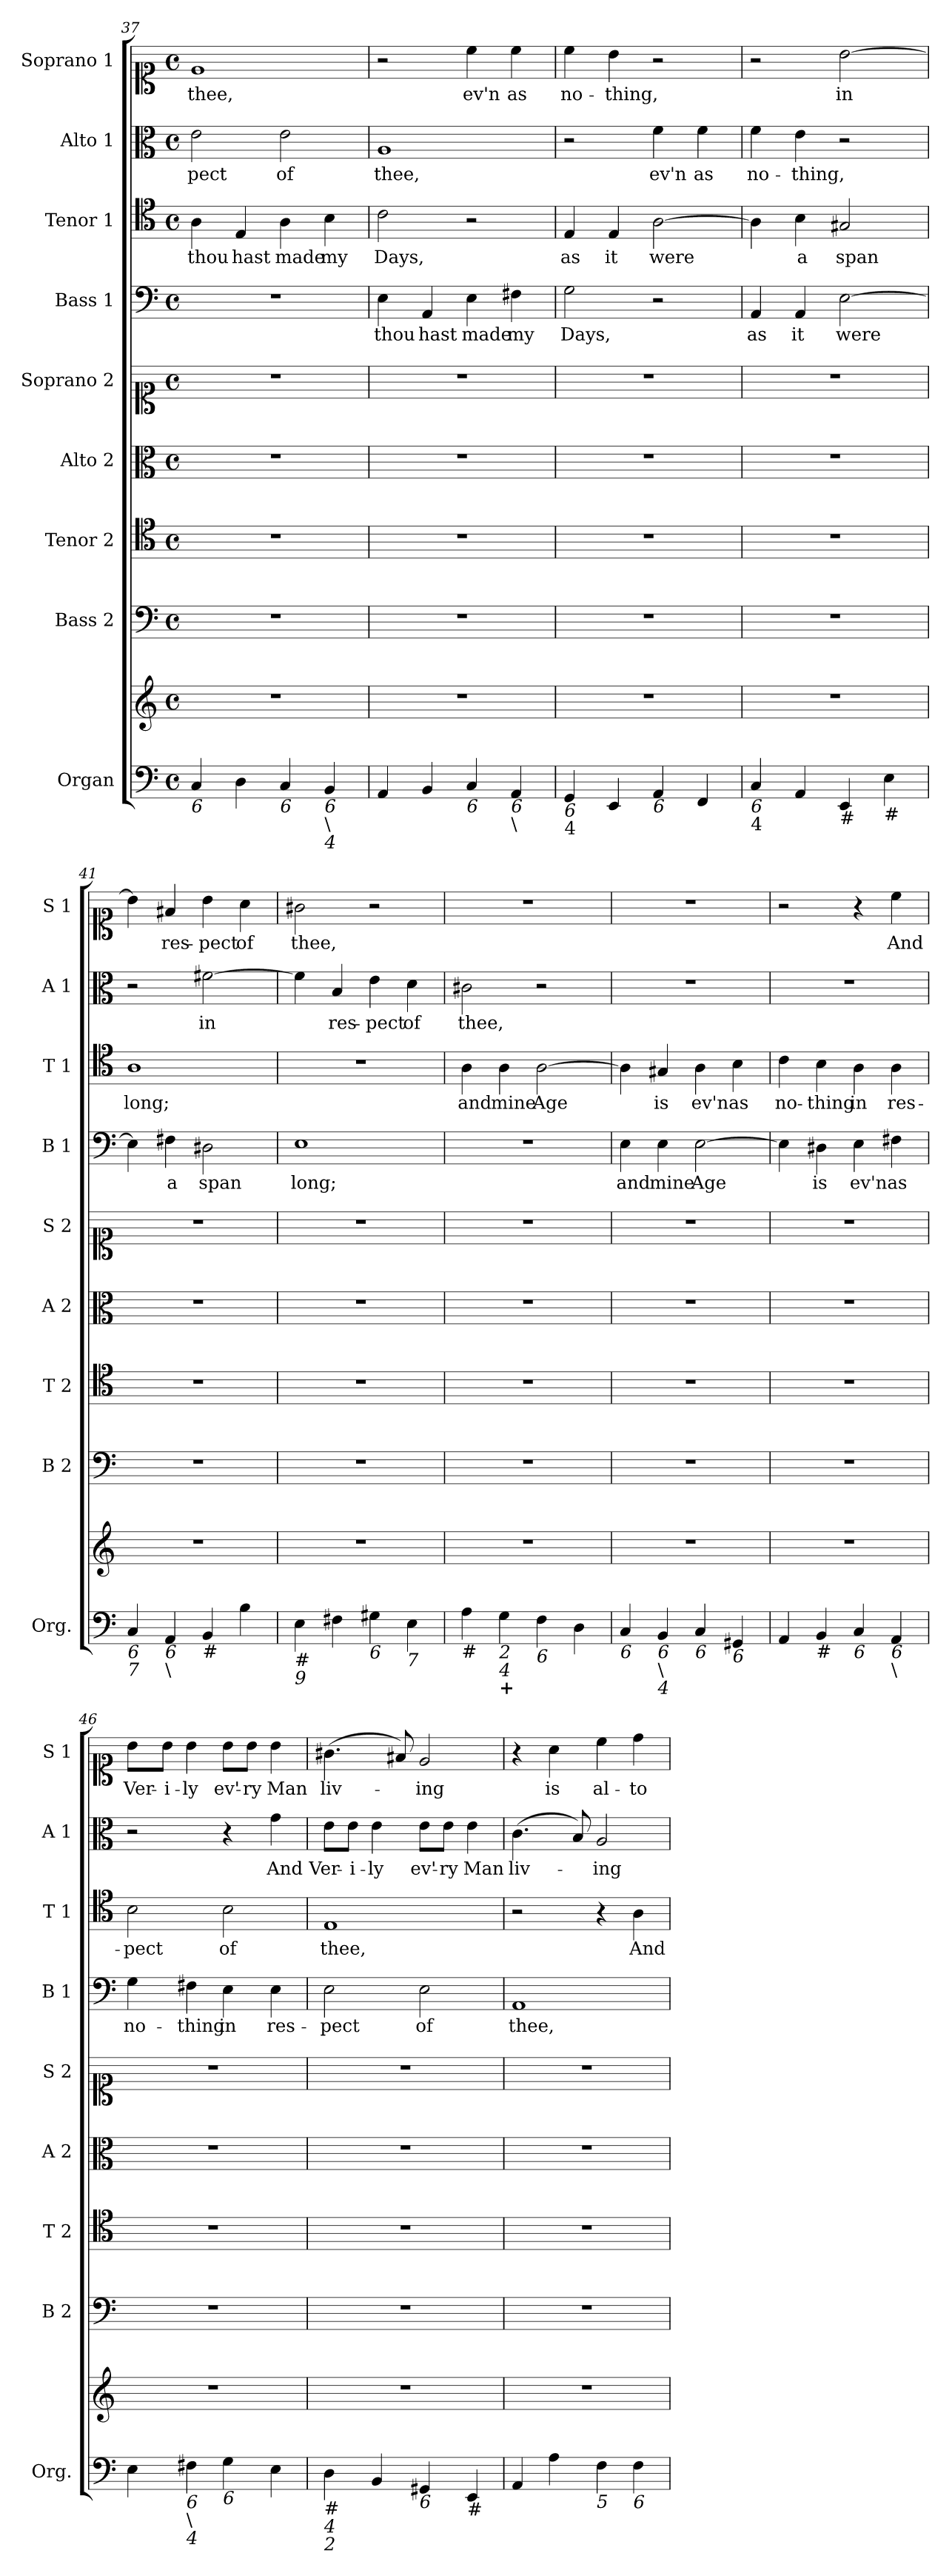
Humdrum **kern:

**kern	**kern	**kern	**kern	**kern	**kern	**kern	**text	**kern	**text	**kern	**text	**kern	**text
*part9	*part9	*part8	*part7	*part6	*part5	*part4	*part4	*part3	*part3	*part2	*part2	*part1	*part1
*staff10	*staff9	*staff8	*staff7	*staff6	*staff5	*staff4	*staff4	*staff3	*staff3	*staff2	*staff2	*staff1	*staff1
*I"Organ	*	*I"Bass 2	*I"Tenor 2	*I"Alto 2	*I"Soprano 2	*I"Bass 1	*	*I"Tenor 1	*	*I"Alto 1	*	*I"Soprano 1	*
*I'Org.	*	*I'B 2	*I'T 2	*I'A 2	*I'S 2	*I'B 1	*	*I'T 1	*	*I'A 1	*	*I'S 1	*
*clefF4	*clefG2	*clefF4	*clefC4	*clefC3	*clefC1	*clefF4	*	*clefC4	*	*clefC3	*	*clefC1	*
*k[]	*k[]	*k[]	*k[]	*k[]	*k[]	*k[]	*	*k[]	*	*k[]	*	*k[]	*
*C:	*C:	*C:	*C:	*C:	*C:	*C:	*	*C:	*	*C:	*	*C:	*
*M4/4	*M4/4	*M4/4	*M4/4	*M4/4	*M4/4	*M4/4	*	*M4/4	*	*M4/4	*	*M4/4	*
*met(c)	*met(c)	*met(c)	*met(c)	*met(c)	*met(c)	*met(c)	*	*met(c)	*	*met(c)	*	*met(c)	*
=37	=37	=37	=37	=37	=37	=37	=37	=37	=37	=37	=37	=37	=37
!LO:TX:b:i:t=6	!	!	!	!	!	!	!	!	!	!	!	!	!
!	!	!	!	!	!	!	!	!	!LO:LY:b	!	!LO:LY:b	!	!LO:LY:b
4C/	1r	1r	1r	1r	1r	1r	.	4A\	thou	2e\	-pect	1e	thee,
!	!	!	!	!	!	!	!	!	!LO:LY:b	!	!	!	!
4D\	.	.	.	.	.	.	.	4E/	hast	.	.	.	.
!LO:TX:b:i:t=6	!	!	!	!	!	!	!	!	!	!	!	!	!
!	!	!	!	!	!	!	!	!	!LO:LY:b	!	!LO:LY:b	!	!
4C/	.	.	.	.	.	.	.	4A\	made	2e\	of	.	.
!LO:TX:b:i:t=6	!	!	!	!	!	!	!	!	!	!	!	!	!
!LO:TX:b:t=\	!	!	!	!	!	!	!	!	!	!	!	!	!
!LO:TX:b:i:t=4	!	!	!	!	!	!	!	!	!	!	!	!	!
!	!	!	!	!	!	!	!	!	!LO:LY:b	!	!	!	!
4BB/	.	.	.	.	.	.	.	4B\	my	.	.	.	.
=38	=38	=38	=38	=38	=38	=38	=38	=38	=38	=38	=38	=38	=38
!	!	!	!	!	!	!	!LO:LY:b	!	!LO:LY:b	!	!LO:LY:b	!	!
4AA/	1r	1r	1r	1r	1r	4E\	thou	2c\	Days,	1A	thee,	2r	.
!	!	!	!	!	!	!	!LO:LY:b	!	!	!	!	!	!
4BB/	.	.	.	.	.	4AA/	hast	.	.	.	.	.	.
!LO:TX:b:i:t=6	!	!	!	!	!	!	!	!	!	!	!	!	!
!	!	!	!	!	!	!	!LO:LY:b	!	!	!	!	!	!LO:LY:b
4C/	.	.	.	.	.	4E\	made	2r	.	.	.	4cc\	ev'n
!LO:TX:b:i:t=6	!	!	!	!	!	!	!	!	!	!	!	!	!
!LO:TX:b:t=\	!	!	!	!	!	!	!	!	!	!	!	!	!
!	!	!	!	!	!	!	!LO:LY:b	!	!	!	!	!	!LO:LY:b
4AA/	.	.	.	.	.	4F#X\	my	.	.	.	.	4cc\	as
=39	=39	=39	=39	=39	=39	=39	=39	=39	=39	=39	=39	=39	=39
!LO:TX:b:i:t=6	!	!	!	!	!	!	!	!	!	!	!	!	!
!LO:TX:b:t=4	!	!	!	!	!	!	!	!	!	!	!	!	!
!	!	!	!	!	!	!	!LO:LY:b	!	!LO:LY:b	!	!	!	!LO:LY:b
4GG/	1r	1r	1r	1r	1r	2G\	Days,	4E/	as	2r	.	4cc\	no-
!	!	!	!	!	!	!	!	!	!LO:LY:b	!	!	!	!LO:LY:b
4EE/	.	.	.	.	.	.	.	4E/	it	.	.	4b\	-thing,
!LO:TX:b:i:t=6	!	!	!	!	!	!	!	!	!	!	!	!	!
!	!	!	!	!	!	!	!	!	!LO:LY:b	!	!LO:LY:b	!	!
4AA/	.	.	.	.	.	2r	.	[2A\	were	4f\	ev'n	2r	.
!	!	!	!	!	!	!	!	!	!	!	!LO:LY:b	!	!
4FF/	.	.	.	.	.	.	.	.	.	4f\	as	.	.
=40	=40	=40	=40	=40	=40	=40	=40	=40	=40	=40	=40	=40	=40
!LO:TX:b:i:t=6	!	!	!	!	!	!	!	!	!	!	!	!	!
!LO:TX:b:t=4	!	!	!	!	!	!	!	!	!	!	!	!	!
!	!	!	!	!	!	!	!LO:LY:b	!	!	!	!LO:LY:b	!	!
4C/	1r	1r	1r	1r	1r	4AA/	as	4A\]	.	4f\	no-	2r	.
!	!	!	!	!	!	!	!LO:LY:b	!	!LO:LY:b	!	!LO:LY:b	!	!
4AA/	.	.	.	.	.	4AA/	it	4B\	a	4e\	-thing,	.	.
!LO:TX:b:t=#	!	!	!	!	!	!	!	!	!	!	!	!	!
!	!	!	!	!	!	!	!LO:LY:b	!	!LO:LY:b	!	!	!	!LO:LY:b
4EE/	.	.	.	.	.	[2E\	were	2G#X/	span	2r	.	[2b\	in
!LO:TX:b:t=#	!	!	!	!	!	!	!	!	!	!	!	!	!
4E\	.	.	.	.	.	.	.	.	.	.	.	.	.
=41	=41	=41	=41	=41	=41	=41	=41	=41	=41	=41	=41	=41	=41
!LO:TX:b:i:t=6	!	!	!	!	!	!	!	!	!	!	!	!	!
!LO:TX:b:i:t=7	!	!	!	!	!	!	!	!	!	!	!	!	!
!	!	!	!	!	!	!	!	!	!LO:LY:b	!	!	!	!
4C/	1r	1r	1r	1r	1r	4E\]	.	1A	long;	2r	.	4b\]	.
!LO:TX:b:i:t=6	!	!	!	!	!	!	!	!	!	!	!	!	!
!LO:TX:b:t=\	!	!	!	!	!	!	!	!	!	!	!	!	!
!	!	!	!	!	!	!	!LO:LY:b	!	!	!	!	!	!LO:LY:b
4AA/	.	.	.	.	.	4F#X\	a	.	.	.	.	4f#X/	res-
!LO:TX:b:t=#	!	!	!	!	!	!	!	!	!	!	!	!	!
!	!	!	!	!	!	!	!LO:LY:b	!	!	!	!LO:LY:b	!	!LO:LY:b
4BB/	.	.	.	.	.	2D#X\	span	.	.	[2f#X\	in	4b\	-pect
!	!	!	!	!	!	!	!	!	!	!	!	!	!LO:LY:b
4B\	.	.	.	.	.	.	.	.	.	.	.	4a\	of
!!LO:LB:g=z
=42	=42	=42	=42	=42	=42	=42	=42	=42	=42	=42	=42	=42	=42
!LO:TX:b:t=#	!	!	!	!	!	!	!	!	!	!	!	!	!
!LO:TX:b:i:t=9	!	!	!	!	!	!	!	!	!	!	!	!	!
!	!	!	!	!	!	!	!LO:LY:b	!	!	!	!	!	!LO:LY:b
4E\	1r	1r	1r	1r	1r	1E	long;	1r	.	4f#\]	.	2g#X\	thee,
!	!	!	!	!	!	!	!	!	!	!	!LO:LY:b	!	!
4F#X\	.	.	.	.	.	.	.	.	.	4B/	res-	.	.
!LO:TX:b:i:t=6	!	!	!	!	!	!	!	!	!	!	!	!	!
!	!	!	!	!	!	!	!	!	!	!	!LO:LY:b	!	!
4G#X\	.	.	.	.	.	.	.	.	.	4e\	-pect	2r	.
!LO:TX:b:i:t=7	!	!	!	!	!	!	!	!	!	!	!	!	!
!	!	!	!	!	!	!	!	!	!	!	!LO:LY:b	!	!
4E\	.	.	.	.	.	.	.	.	.	4d\	of	.	.
=43	=43	=43	=43	=43	=43	=43	=43	=43	=43	=43	=43	=43	=43
!LO:TX:b:t=#	!	!	!	!	!	!	!	!	!	!	!	!	!
!	!	!	!	!	!	!	!	!	!LO:LY:b	!	!LO:LY:b	!	!
4A\	1r	1r	1r	1r	1r	1r	.	4A\	and	2c#X\	thee,	1r	.
!LO:TX:b:i:t=2	!	!	!	!	!	!	!	!	!	!	!	!	!
!LO:TX:b:i:t=4	!	!	!	!	!	!	!	!	!	!	!	!	!
!LO:TX:b:B:t=+	!	!	!	!	!	!	!	!	!	!	!	!	!
!	!	!	!	!	!	!	!	!	!LO:LY:b	!	!	!	!
4G\	.	.	.	.	.	.	.	4A\	mine	.	.	.	.
!LO:TX:b:i:t=6	!	!	!	!	!	!	!	!	!	!	!	!	!
!	!	!	!	!	!	!	!	!	!LO:LY:b	!	!	!	!
4F\	.	.	.	.	.	.	.	[2A\	Age	2r	.	.	.
4D\	.	.	.	.	.	.	.	.	.	.	.	.	.
=44	=44	=44	=44	=44	=44	=44	=44	=44	=44	=44	=44	=44	=44
!LO:TX:b:i:t=6	!	!	!	!	!	!	!	!	!	!	!	!	!
!	!	!	!	!	!	!	!LO:LY:b	!	!	!	!	!	!
4C/	1r	1r	1r	1r	1r	4E\	and	4A\]	.	1r	.	1r	.
!LO:TX:b:i:t=6	!	!	!	!	!	!	!	!	!	!	!	!	!
!LO:TX:b:t=\	!	!	!	!	!	!	!	!	!	!	!	!	!
!LO:TX:b:i:t=4	!	!	!	!	!	!	!	!	!	!	!	!	!
!	!	!	!	!	!	!	!LO:LY:b	!	!LO:LY:b	!	!	!	!
4BB/	.	.	.	.	.	4E\	mine	4G#X/	is	.	.	.	.
!LO:TX:b:i:t=6	!	!	!	!	!	!	!	!	!	!	!	!	!
!	!	!	!	!	!	!	!LO:LY:b	!	!LO:LY:b	!	!	!	!
4C/	.	.	.	.	.	[2E\	Age	4A\	ev'n	.	.	.	.
!LO:TX:b:i:t=6	!	!	!	!	!	!	!	!	!	!	!	!	!
!	!	!	!	!	!	!	!	!	!LO:LY:b	!	!	!	!
4GG#X/	.	.	.	.	.	.	.	4B\	as	.	.	.	.
=45	=45	=45	=45	=45	=45	=45	=45	=45	=45	=45	=45	=45	=45
!	!	!	!	!	!	!	!	!	!LO:LY:b	!	!	!	!
4AA/	1r	1r	1r	1r	1r	4E\]	.	4c\	no-	1r	.	2r	.
!LO:TX:b:t=#	!	!	!	!	!	!	!	!	!	!	!	!	!
!	!	!	!	!	!	!	!LO:LY:b	!	!LO:LY:b	!	!	!	!
4BB/	.	.	.	.	.	4D#X\	is	4B\	-thing	.	.	.	.
!LO:TX:b:i:t=6	!	!	!	!	!	!	!	!	!	!	!	!	!
!	!	!	!	!	!	!	!LO:LY:b	!	!LO:LY:b	!	!	!	!
4C/	.	.	.	.	.	4E\	ev'n	4A\	in	.	.	4r	.
!LO:TX:b:i:t=6	!	!	!	!	!	!	!	!	!	!	!	!	!
!LO:TX:b:t=\	!	!	!	!	!	!	!	!	!	!	!	!	!
!	!	!	!	!	!	!	!LO:LY:b	!	!LO:LY:b	!	!	!	!LO:LY:b
4AA/	.	.	.	.	.	4F#X\	as	4A\	res-	.	.	4cc\	And
=46	=46	=46	=46	=46	=46	=46	=46	=46	=46	=46	=46	=46	=46
!	!	!	!	!	!	!	!LO:LY:b	!	!LO:LY:b	!	!	!	!LO:LY:b
4E\	1r	1r	1r	1r	1r	4G\	no-	2B\	-pect	2r	.	8b\L	Ver-
!	!	!	!	!	!	!	!	!	!	!	!	!	!LO:LY:b
.	.	.	.	.	.	.	.	.	.	.	.	8b\J	-i-
!LO:TX:b:i:t=6	!	!	!	!	!	!	!	!	!	!	!	!	!
!LO:TX:b:t=\	!	!	!	!	!	!	!	!	!	!	!	!	!
!LO:TX:b:i:t=4	!	!	!	!	!	!	!	!	!	!	!	!	!
!	!	!	!	!	!	!	!LO:LY:b	!	!	!	!	!	!LO:LY:b
4F#X\	.	.	.	.	.	4F#X\	-thing	.	.	.	.	4b\	-ly
!LO:TX:b:i:t=6	!	!	!	!	!	!	!	!	!	!	!	!	!
!	!	!	!	!	!	!	!LO:LY:b	!	!LO:LY:b	!	!	!	!LO:LY:b
4G\	.	.	.	.	.	4E\	in	2B\	of	4r	.	8b\L	ev'-
!	!	!	!	!	!	!	!	!	!	!	!	!	!LO:LY:b
.	.	.	.	.	.	.	.	.	.	.	.	8b\J	-ry
!	!	!	!	!	!	!	!LO:LY:b	!	!	!	!LO:LY:b	!	!LO:LY:b
4E\	.	.	.	.	.	4E\	res-	.	.	4g\	And	4b\	Man
=47	=47	=47	=47	=47	=47	=47	=47	=47	=47	=47	=47	=47	=47
!LO:TX:b:t=#	!	!	!	!	!	!	!	!	!	!	!	!	!
!LO:TX:b:i:t=4	!	!	!	!	!	!	!	!	!	!	!	!	!
!LO:TX:b:i:t=2	!	!	!	!	!	!	!	!	!	!	!	!	!
!	!	!	!	!	!	!	!LO:LY:b	!	!LO:LY:b	!	!LO:LY:b	!	!LO:LY:b
4D\	1r	1r	1r	1r	1r	2E\	-pect	1E	thee,	8e\L	Ver-	(>4.g#X\	liv-
!	!	!	!	!	!	!	!	!	!	!	!LO:LY:b	!	!
.	.	.	.	.	.	.	.	.	.	8e\J	-i-	.	.
!	!	!	!	!	!	!	!	!	!	!	!LO:LY:b	!	!
4BB/	.	.	.	.	.	.	.	.	.	4e\	-ly	.	.
.	.	.	.	.	.	.	.	.	.	.	.	8f#X/)	.
!LO:TX:b:i:t=6	!	!	!	!	!	!	!	!	!	!	!	!	!
!	!	!	!	!	!	!	!LO:LY:b	!	!	!	!LO:LY:b	!	!LO:LY:b
4GG#X/	.	.	.	.	.	2E\	of	.	.	8e\L	ev'-	2e/	-ing
!	!	!	!	!	!	!	!	!	!	!	!LO:LY:b	!	!
.	.	.	.	.	.	.	.	.	.	8e\J	-ry	.	.
!LO:TX:b:t=#	!	!	!	!	!	!	!	!	!	!	!	!	!
!	!	!	!	!	!	!	!	!	!	!	!LO:LY:b	!	!
4EE/	.	.	.	.	.	.	.	.	.	4e\	Man	.	.
!!LO:PB:g=z
=48	=48	=48	=48	=48	=48	=48	=48	=48	=48	=48	=48	=48	=48
!	!	!	!	!	!	!	!LO:LY:b	!	!	!	!LO:LY:b	!	!
4AA/	1r	1r	1r	1r	1r	1AA	thee,	2r	.	(>4.c\	liv-	4r	.
!	!	!	!	!	!	!	!	!	!	!	!	!	!LO:LY:b
4A\	.	.	.	.	.	.	.	.	.	.	.	4a\	is
.	.	.	.	.	.	.	.	.	.	8B/)	.	.	.
!LO:TX:b:i:t=5	!	!	!	!	!	!	!	!	!	!	!	!	!
!	!	!	!	!	!	!	!	!	!	!	!LO:LY:b	!	!LO:LY:b
4F\	.	.	.	.	.	.	.	4r	.	2A/	-ing	4cc\	al-
!LO:TX:b:i:t=6	!	!	!	!	!	!	!	!	!	!	!	!	!
!	!	!	!	!	!	!	!	!	!LO:LY:b	!	!	!	!LO:LY:b
4F\	.	.	.	.	.	.	.	4A\	And	.	.	4dd\	-to-
=	=	=	=	=	=	=	=	=	=	=	=	=	=
*-	*-	*-	*-	*-	*-	*-	*-	*-	*-	*-	*-	*-	*-
